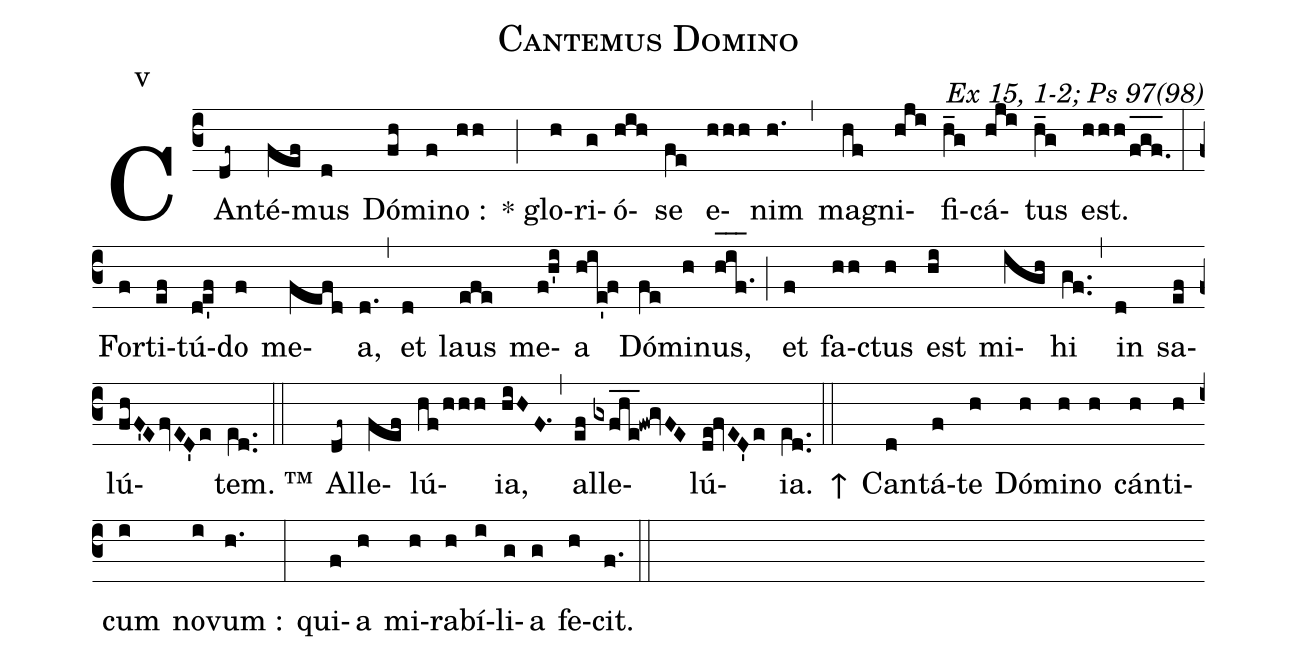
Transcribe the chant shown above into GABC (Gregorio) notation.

name:Cantemus Domino;
commentary: Ex 15, 1-2; Ps 97(98);
mode:v;
%%
(c3) CAn(df~)té(fef)mus(d) Dó(fh)mi(f)no :(hh) (;) * glo(h)ri(g)ó(hih)se(fe) e(hhh)nim(h.) (,) ma(hf)gni(hji)fi(h_g)cá(hji)tus(h_g) est.(hhh/f_[oh:h]g_[oh:h]f._[oh:h]) (:) For(f)ti(ef)tú(de'f)do(f) me(fefd)a,(d.) (,) et(d) laus(efe) me(f!h'i)a(hie'!f) Dó(fe)mi(h)nus,(h_[oh:h]i_[oh:h]f.1_[oh:h]) (;) et(f) fa(hh)ctus(h) est(hi) mi(igh)hi(gf..) (,) in(d) sa(ef)lú(fhF'EfvED'e)tem.(e[ll:1]d..) (::) ™() Al(df~)le(fef)lú(hf/hhh){ia},(hiHF.1) (,) al(ef)le(gxfhe___!fw!gvFE)lú(de!fvED'e){ia}.(e[ll:1]d..) (::) ↑() Can(d)tá(f)te(h) Dó(h)mi(h)no(h) cán(h)ti(h)cum(i) no(i)vum :(h.) (:) qui(f)a(h) mi(h)ra(h)bí(i)li(g)a(g) fe(h)cit.(f.) (::)
